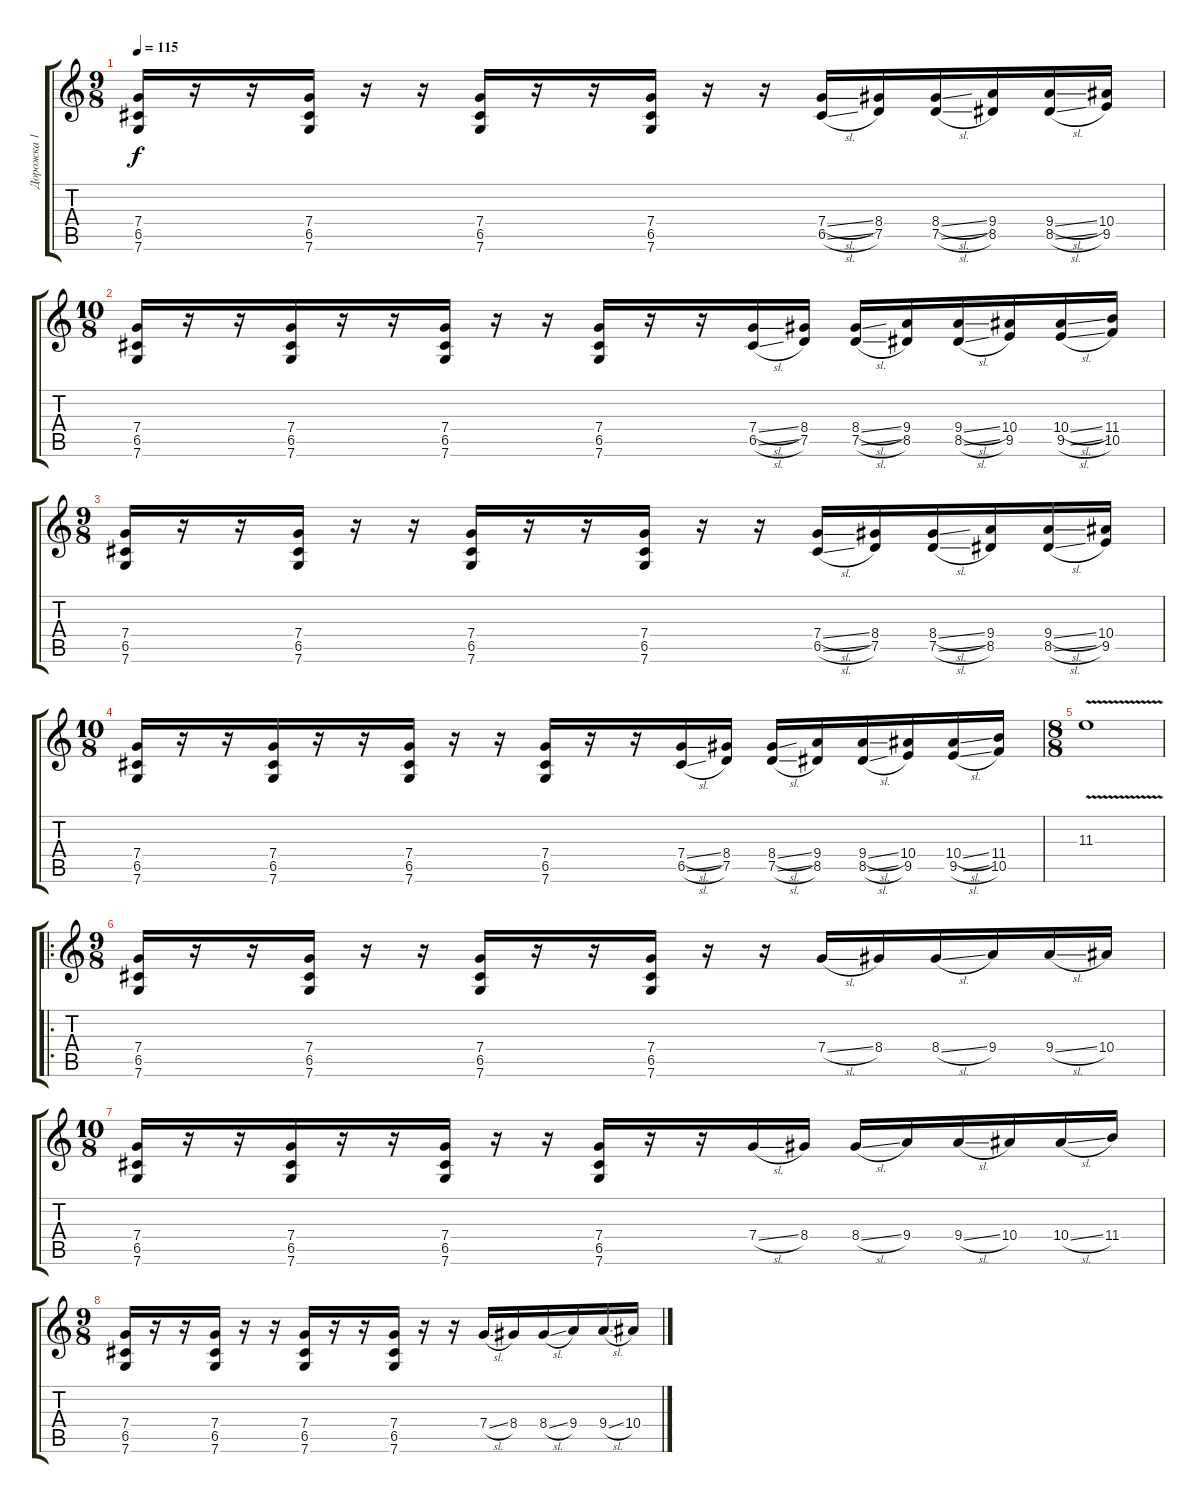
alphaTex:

\track ("Дорожка 1" "Дорожка 1") {instrument overdrivenguitar}
\staff {score tabs}
\tuning (D4 A3 F3 C3 G2 C2) {hide}
\ts (9 8)
\tempo 115
\clef g2
\ks c
(7.4 6.5 7.6).16{dy f} r.16 r.16 (7.4 6.5 7.6).16 r.16 r.16 (7.4 6.5 7.6).16 r.16 r.16 (7.4 6.5 7.6).16 r.16 r.16 (7.4{sl} 6.5{sl}).16 (8.4 7.5).16 (8.4{sl} 7.5{sl}).16 (9.4 8.5).16 (9.4{sl} 8.5{sl}).16 (10.4 9.5).16 |
\ts (10 8)
(7.4 6.5 7.6).16 r.16 r.16 (7.4 6.5 7.6).16 r.16 r.16 (7.4 6.5 7.6).16 r.16 r.16 (7.4 6.5 7.6).16 r.16 r.16 (7.4{sl} 6.5{sl}).16 (8.4 7.5).16 (8.4{sl} 7.5{sl}).16 (9.4 8.5).16 (9.4{sl} 8.5{sl}).16 (10.4 9.5).16 (10.4{sl} 9.5{sl}).16 (11.4 10.5).16 |
\ts (9 8)
(7.4 6.5 7.6).16 r.16 r.16 (7.4 6.5 7.6).16 r.16 r.16 (7.4 6.5 7.6).16 r.16 r.16 (7.4 6.5 7.6).16 r.16 r.16 (7.4{sl} 6.5{sl}).16 (8.4 7.5).16 (8.4{sl} 7.5{sl}).16 (9.4 8.5).16 (9.4{sl} 8.5{sl}).16 (10.4 9.5).16 |
\ts (10 8)
(7.4 6.5 7.6).16 r.16 r.16 (7.4 6.5 7.6).16 r.16 r.16 (7.4 6.5 7.6).16 r.16 r.16 (7.4 6.5 7.6).16 r.16 r.16 (7.4{sl} 6.5{sl}).16 (8.4 7.5).16 (8.4{sl} 7.5{sl}).16 (9.4 8.5).16 (9.4{sl} 8.5{sl}).16 (10.4 9.5).16 (10.4{sl} 9.5{sl}).16 (11.4 10.5).16 |
\ts (8 8)
11.3{v}.1 |
\ro
\ts (9 8)
(7.4 6.5 7.6).16 r.16 r.16 (7.4 6.5 7.6).16 r.16 r.16 (7.4 6.5 7.6).16 r.16 r.16 (7.4 6.5 7.6).16 r.16 r.16 7.4{sl}.16 8.4.16 8.4{sl}.16 9.4.16 9.4{sl}.16 10.4.16 |
\ts (10 8)
(7.4 6.5 7.6).16 r.16 r.16 (7.4 6.5 7.6).16 r.16 r.16 (7.4 6.5 7.6).16 r.16 r.16 (7.4 6.5 7.6).16 r.16 r.16 7.4{sl}.16 8.4.16 8.4{sl}.16 9.4.16 9.4{sl}.16 10.4.16 10.4{sl}.16 11.4.16 |
\ts (9 8)
(7.4 6.5 7.6).16 r.16 r.16 (7.4 6.5 7.6).16 r.16 r.16 (7.4 6.5 7.6).16 r.16 r.16 (7.4 6.5 7.6).16 r.16 r.16 7.4{sl}.16 8.4.16 8.4{sl}.16 9.4.16 9.4{sl}.16 10.4.16
